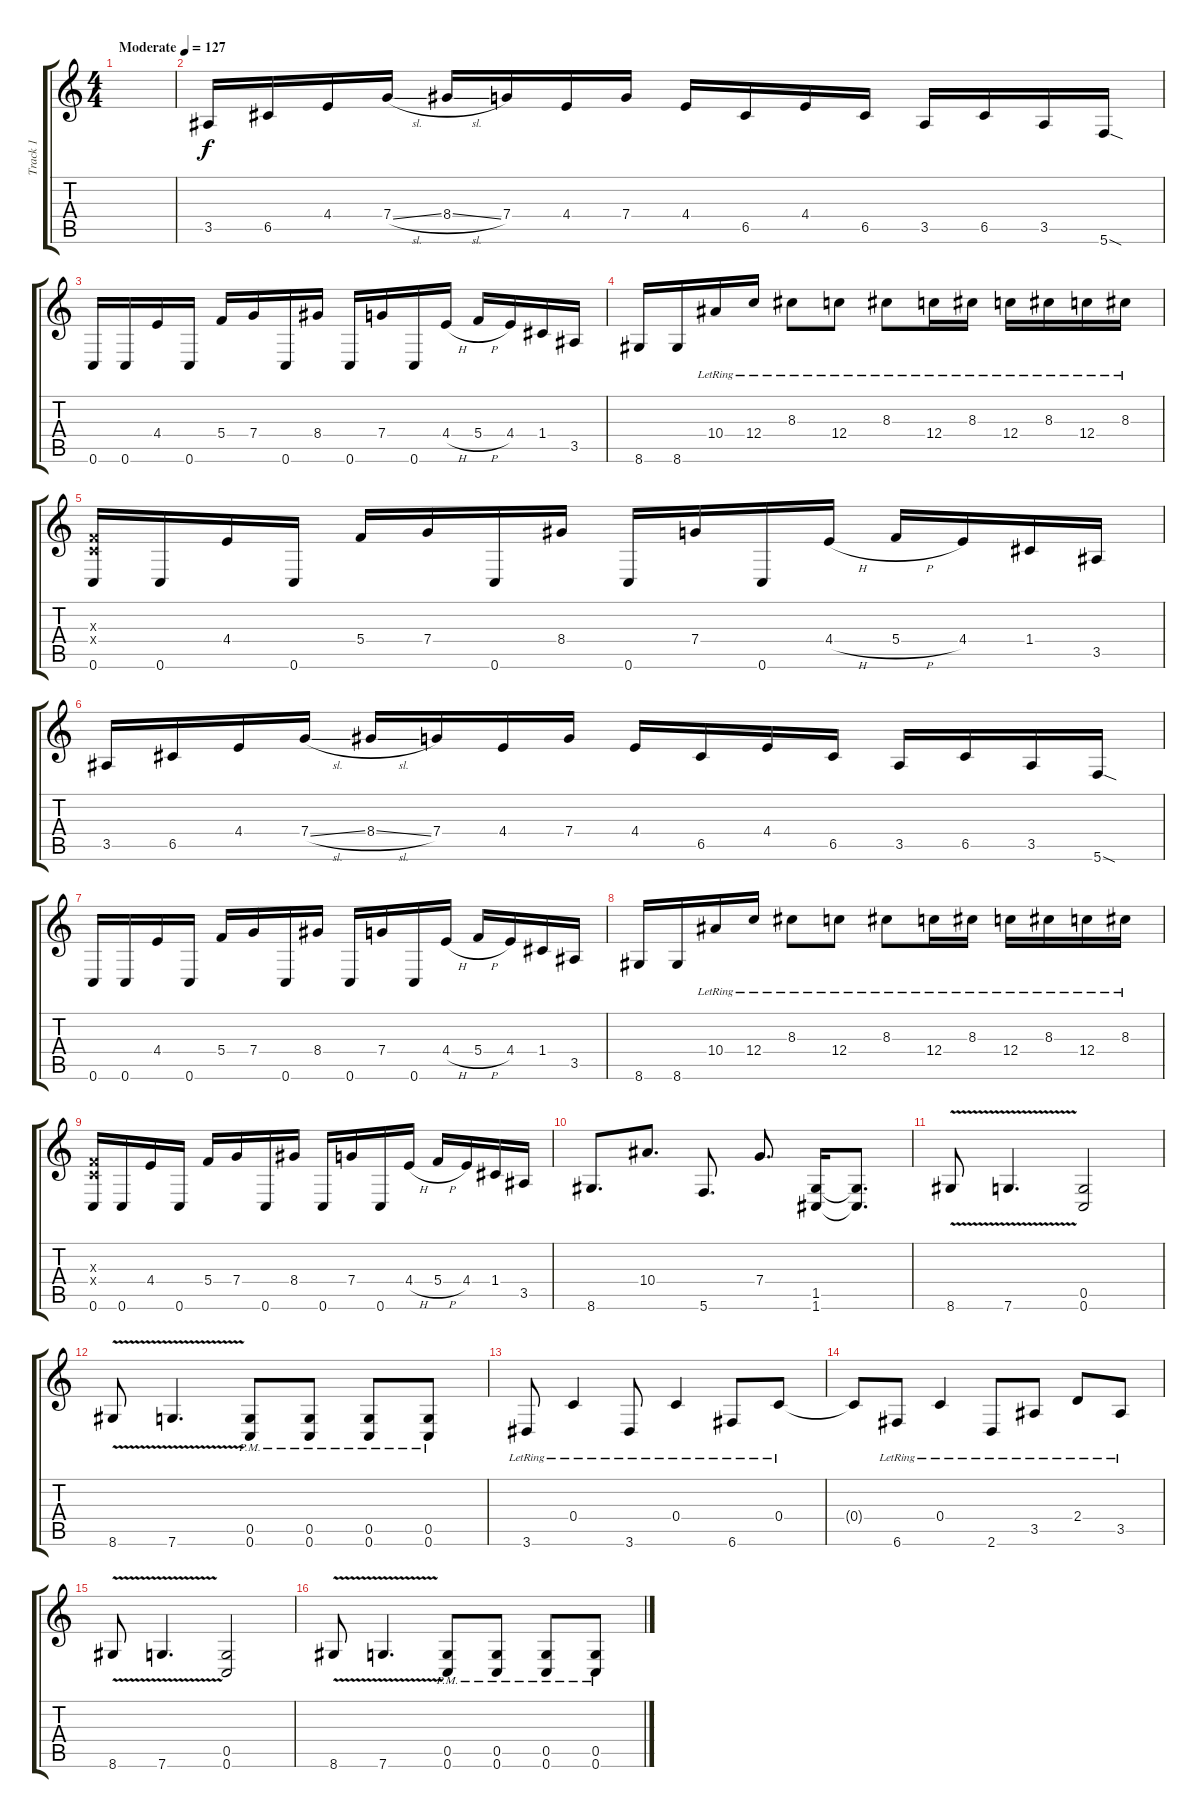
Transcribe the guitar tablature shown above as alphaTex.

\track ("Track 1" "Track 1") {instrument distortionguitar}
\staff {score tabs}
\tuning (D4 A3 F3 C3 G2 C2) {hide}
\ts (4 4)
\tempo (127 "Moderate")
\clef g2
\ks c
|
3.5.16 6.5.16 4.4.16 7.4{sl}.16 8.4{sl}.16 7.4.16 4.4.16 7.4.16 4.4.16 6.5.16 4.4.16 6.5.16 3.5.16 6.5.16 3.5.16 5.6{sod}.16 |
0.6.16 0.6.16 4.4.16 0.6.16 5.4.16 7.4.16 0.6.16 8.4.16 0.6.16 7.4.16 0.6.16 4.4{h}.16 5.4{h}.16 4.4.16 1.4.16 3.5.16 |
8.6.16 8.6.16 10.4{lr}.16 12.4{lr}.16 8.3{lr}.8 12.4{lr}.8 8.3{lr}.8 12.4{lr}.16 8.3{lr}.16 12.4{lr}.16 8.3{lr}.16 12.4{lr}.16 8.3{lr}.16 |
(0.3{x} 0.4{x} 0.6).16 0.6.16 4.4.16 0.6.16 5.4.16 7.4.16 0.6.16 8.4.16 0.6.16 7.4.16 0.6.16 4.4{h}.16 5.4{h}.16 4.4.16 1.4.16 3.5.16 |
3.5.16 6.5.16 4.4.16 7.4{sl}.16 8.4{sl}.16 7.4.16 4.4.16 7.4.16 4.4.16 6.5.16 4.4.16 6.5.16 3.5.16 6.5.16 3.5.16 5.6{sod}.16 |
0.6.16 0.6.16 4.4.16 0.6.16 5.4.16 7.4.16 0.6.16 8.4.16 0.6.16 7.4.16 0.6.16 4.4{h}.16 5.4{h}.16 4.4.16 1.4.16 3.5.16 |
8.6.16 8.6.16 10.4{lr}.16 12.4{lr}.16 8.3{lr}.8 12.4{lr}.8 8.3{lr}.8 12.4{lr}.16 8.3{lr}.16 12.4{lr}.16 8.3{lr}.16 12.4{lr}.16 8.3{lr}.16 |
(0.3{x} 0.4{x} 0.6).16 0.6.16 4.4.16 0.6.16 5.4.16 7.4.16 0.6.16 8.4.16 0.6.16 7.4.16 0.6.16 4.4{h}.16 5.4{h}.16 4.4.16 1.4.16 3.5.16 |
8.6.8{d} 10.4.8{d} 5.6.8{d} 7.4.8{d} (1.5 1.6).16 (1.5{t} 1.6{t}).8{d} |
8.6{v}.8 7.6{v}.4{d} (0.5 0.6).2 |
8.6{v}.8 7.6{v}.4{d} (0.5{pm} 0.6{pm}).8 (0.5{pm} 0.6{pm}).8 (0.5{pm} 0.6{pm}).8 (0.5{pm} 0.6{pm}).8 |
3.6{lr}.8 0.4{lr}.4 3.6{lr}.8 0.4{lr}.4 6.6{lr}.8 0.4{lr}.8 |
0.4{t}.8 6.6{lr}.8 0.4{lr}.4 2.6{lr}.8 3.5{lr}.8 2.4{lr}.8 3.5{lr}.8 |
8.6{v}.8 7.6{v}.4{d} (0.5 0.6).2 |
8.6{v}.8 7.6{v}.4{d} (0.5{pm} 0.6{pm}).8 (0.5{pm} 0.6{pm}).8 (0.5{pm} 0.6{pm}).8 (0.5{pm} 0.6{pm}).8
